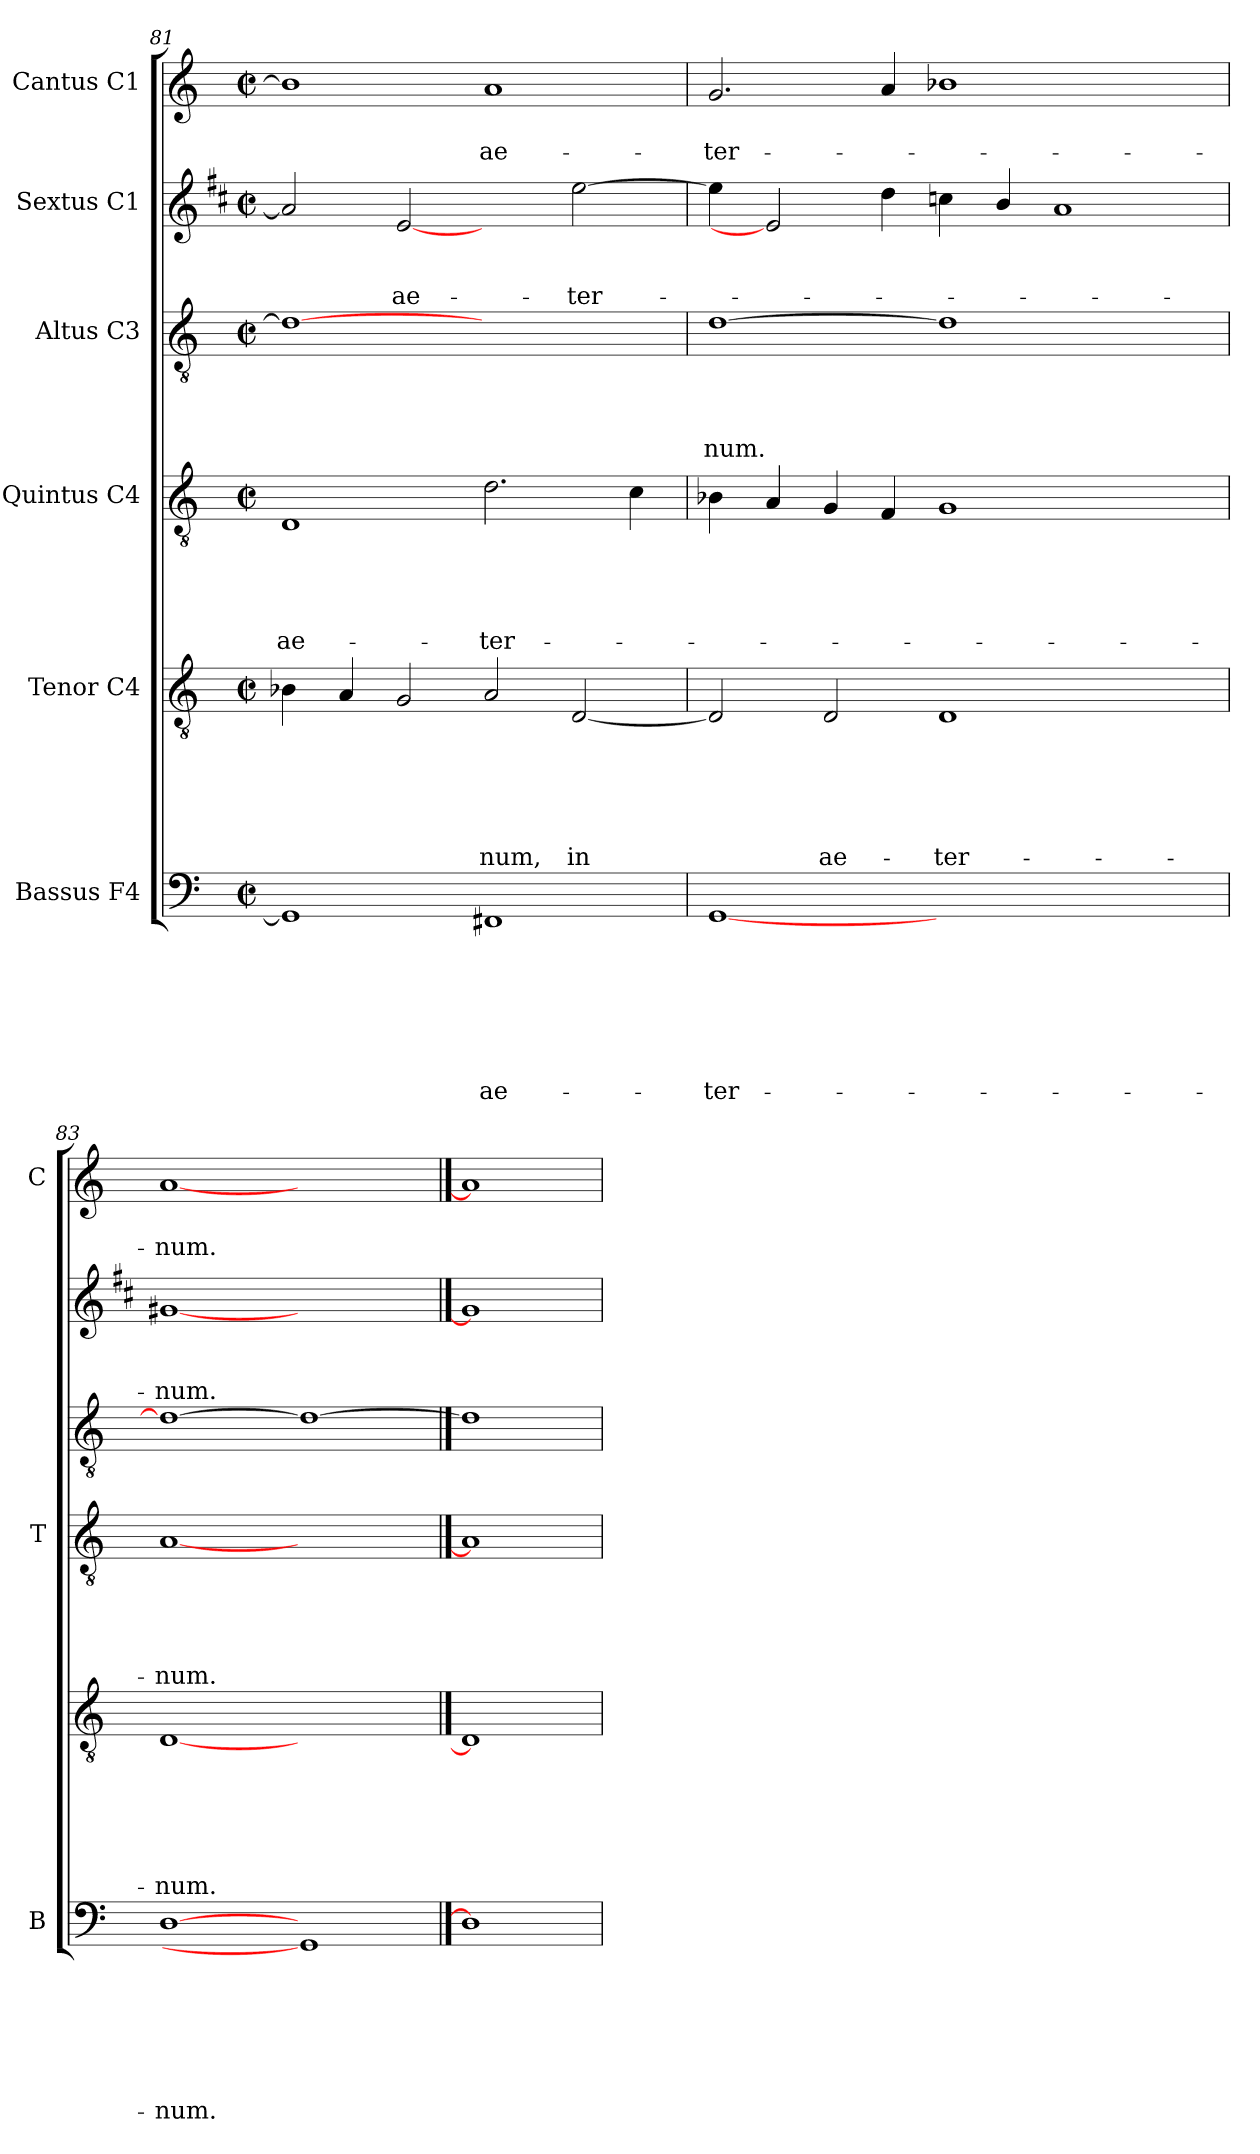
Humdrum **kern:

**kern	**text	**text	**text	**text	**text	**text	**text	**kern	**text	**text	**text	**text	**text	**text	**kern	**text	**text	**text	**text	**text	**kern	**text	**text	**text	**text	**kern	**text	**text	**text	**kern	**text	**text
*part6	*part6	*part6	*part6	*part6	*part6	*part6	*part6	*part5	*part5	*part5	*part5	*part5	*part5	*part5	*part4	*part4	*part4	*part4	*part4	*part4	*part3	*part3	*part3	*part3	*part3	*part2	*part2	*part2	*part2	*part1	*part1	*part1
*staff6	*staff6	*staff6	*staff6	*staff6	*staff6	*staff6	*staff6	*staff5	*staff5	*staff5	*staff5	*staff5	*staff5	*staff5	*staff4	*staff4	*staff4	*staff4	*staff4	*staff4	*staff3	*staff3	*staff3	*staff3	*staff3	*staff2	*staff2	*staff2	*staff2	*staff1	*staff1	*staff1
*I"Bassus F4	*	*	*	*	*	*	*	*I"Tenor C4	*	*	*	*	*	*	*I"Quintus C4	*	*	*	*	*	*I"Altus C3	*	*	*	*	*I"Sextus C1	*	*	*	*I"Cantus C1	*	*
*I'B	*	*	*	*	*	*	*	*	*	*	*	*	*	*	*I'T	*	*	*	*	*	*	*	*	*	*	*	*	*	*	*I'C	*	*
*clefF4	*	*	*	*	*	*	*	*clefGv2	*	*	*	*	*	*	*clefGv2	*	*	*	*	*	*clefGv2	*	*	*	*	*clefG2	*	*	*	*clefG2	*	*
*	*	*	*	*	*	*	*	*	*	*	*	*	*	*	*	*	*	*	*	*	*	*	*	*	*	*ITrd1c2	*	*	*	*	*	*
*k[]	*	*	*	*	*	*	*	*k[]	*	*	*	*	*	*	*k[]	*	*	*	*	*	*k[]	*	*	*	*	*k[]	*	*	*	*k[]	*	*
*C:	*	*	*	*	*	*	*	*C:	*	*	*	*	*	*	*C:	*	*	*	*	*	*C:	*	*	*	*	*C:	*	*	*	*C:	*	*
*M2/2	*	*	*	*	*	*	*	*M2/2	*	*	*	*	*	*	*M2/2	*	*	*	*	*	*M2/2	*	*	*	*	*M2/2	*	*	*	*M2/2	*	*
*met(c|)	*	*	*	*	*	*	*	*met(c|)	*	*	*	*	*	*	*met(c|)	*	*	*	*	*	*met(c|)	*	*	*	*	*met(c|)	*	*	*	*met(c|)	*	*
=81	=81	=81	=81	=81	=81	=81	=81	=81	=81	=81	=81	=81	=81	=81	=81	=81	=81	=81	=81	=81	=81	=81	=81	=81	=81	=81	=81	=81	=81	=81	=81	=81
!	!	!	!	!	!	!	!	!	!	!	!	!	!	!	!	!	!	!	!	!LO:LY:b	!	!	!	!	!	!	!	!	!	!	!	!
1GG]	.	.	.	.	.	.	.	4B-X\	.	.	.	.	.	.	1D	.	.	.	.	ae-	1d_	.	.	.	.	2g/]	.	.	.	1b-]	.	.
.	.	.	.	.	.	.	.	4A/	.	.	.	.	.	.	.	.	.	.	.	.	.	.	.	.	.	.	.	.	.	.	.	.
!	!	!	!	!	!	!	!	!	!	!	!	!	!	!	!	!	!	!	!	!	!	!	!	!	!	!	!	!	!LO:LY:b	!	!	!
.	.	.	.	.	.	.	.	2G/	.	.	.	.	.	.	.	.	.	.	.	.	.	.	.	.	.	[2d	.	.	ae-	.	.	.
!	!	!	!	!	!	!	!LO:LY:b	!	!	!	!	!	!	!LO:LY:b	!	!	!	!	!	!LO:LY:b	!	!	!	!	!	!	!	!	!	!	!	!LO:LY:b
1FF#X	.	.	.	.	.	.	ae-	2A/	.	.	.	.	.	-num,	2.d\	.	.	.	.	-ter-	1ryy	.	.	.	.	2ryy	.	.	.	1a	.	ae-
!	!	!	!	!	!	!	!	!	!	!	!	!	!	!LO:LY:b	!	!	!	!	!	!	!	!	!	!	!	!	!	!	!LO:LY:b	!	!	!
.	.	.	.	.	.	.	.	[2D/	.	.	.	.	.	in	.	.	.	.	.	.	.	.	.	.	.	[2dd\	.	.	-ter-	.	.	.
.	.	.	.	.	.	.	.	.	.	.	.	.	.	.	4c\	.	.	.	.	.	.	.	.	.	.	.	.	.	.	.	.	.
=82	=82	=82	=82	=82	=82	=82	=82	=82	=82	=82	=82	=82	=82	=82	=82	=82	=82	=82	=82	=82	=82	=82	=82	=82	=82	=82	=82	=82	=82	=82	=82	=82
!	!	!	!	!	!	!	!LO:LY:b	!	!	!	!	!	!	!	!	!	!	!	!	!	!	!	!	!	!LO:LY:b	!	!	!	!	!	!	!LO:LY:b
[1GG	.	.	.	.	.	.	-ter-	2D/]	.	.	.	.	.	.	4B-X\	.	.	.	.	.	[1d	.	.	.	-num.	4dd\]	.	.	.	2.g/	.	-ter-
.	.	.	.	.	.	.	.	.	.	.	.	.	.	.	4A/	.	.	.	.	.	.	.	.	.	.	2d]	.	.	.	.	.	.
!	!	!	!	!	!	!	!	!	!	!	!	!	!	!LO:LY:b	!	!	!	!	!	!	!	!	!	!	!	!	!	!	!	!	!	!
.	.	.	.	.	.	.	.	2D/	.	.	.	.	.	ae-	4G/	.	.	.	.	.	.	.	.	.	.	.	.	.	.	.	.	.
.	.	.	.	.	.	.	.	.	.	.	.	.	.	.	4F/	.	.	.	.	.	.	.	.	.	.	4cc\	.	.	.	4a/	.	.
!	!	!	!	!	!	!	!	!	!	!	!	!	!	!LO:LY:b	!	!	!	!	!	!	!	!	!	!	!	!	!	!	!	!	!	!
1.ryy	.	.	.	.	.	.	.	1D	.	.	.	.	.	-ter-	1G	.	.	.	.	.	1d]	.	.	.	.	4b-X\	.	.	.	1b-X	.	.
.	.	.	.	.	.	.	.	.	.	.	.	.	.	.	.	.	.	.	.	.	.	.	.	.	.	4a/	.	.	.	.	.	.
.	.	.	.	.	.	.	.	.	.	.	.	.	.	.	.	.	.	.	.	.	.	.	.	.	.	1g	.	.	.	.	.	.
.	.	.	.	.	.	.	.	2ryy	.	.	.	.	.	.	2ryy	.	.	.	.	.	2ryy	.	.	.	.	.	.	.	.	2ryy	.	.
=83	=83	=83	=83	=83	=83	=83	=83	=83	=83	=83	=83	=83	=83	=83	=83	=83	=83	=83	=83	=83	=83	=83	=83	=83	=83	=83	=83	=83	=83	=83	=83	=83
!	!	!	!	!	!	!	!LO:LY:b	!	!	!	!	!	!	!LO:LY:b	!	!	!	!	!	!LO:LY:b	!	!	!	!	!	!	!	!	!LO:LY:b	!	!	!LO:LY:b
[1D	.	.	.	.	.	.	-num.	[1D	.	.	.	.	.	-num.	[1A	.	.	.	.	-num.	1d_	.	.	.	.	[1f#X	.	.	-num.	[1a	.	-num.
1GG]	.	.	.	.	.	.	.	1ryy	.	.	.	.	.	.	1ryy	.	.	.	.	.	1d_	.	.	.	.	1ryy	.	.	.	1ryy	.	.
==84	==84	==84	==84	==84	==84	==84	==84	==84	==84	==84	==84	==84	==84	==84	==84	==84	==84	==84	==84	==84	==84	==84	==84	==84	==84	==84	==84	==84	==84	==84	==84	==84
1D]	.	.	.	.	.	.	.	1D]	.	.	.	.	.	.	1A]	.	.	.	.	.	1d]	.	.	.	.	1f#]	.	.	.	1a]	.	.
=	=	=	=	=	=	=	=	=	=	=	=	=	=	=	=	=	=	=	=	=	=	=	=	=	=	=	=	=	=	=	=	=
*-	*-	*-	*-	*-	*-	*-	*-	*-	*-	*-	*-	*-	*-	*-	*-	*-	*-	*-	*-	*-	*-	*-	*-	*-	*-	*-	*-	*-	*-	*-	*-	*-
